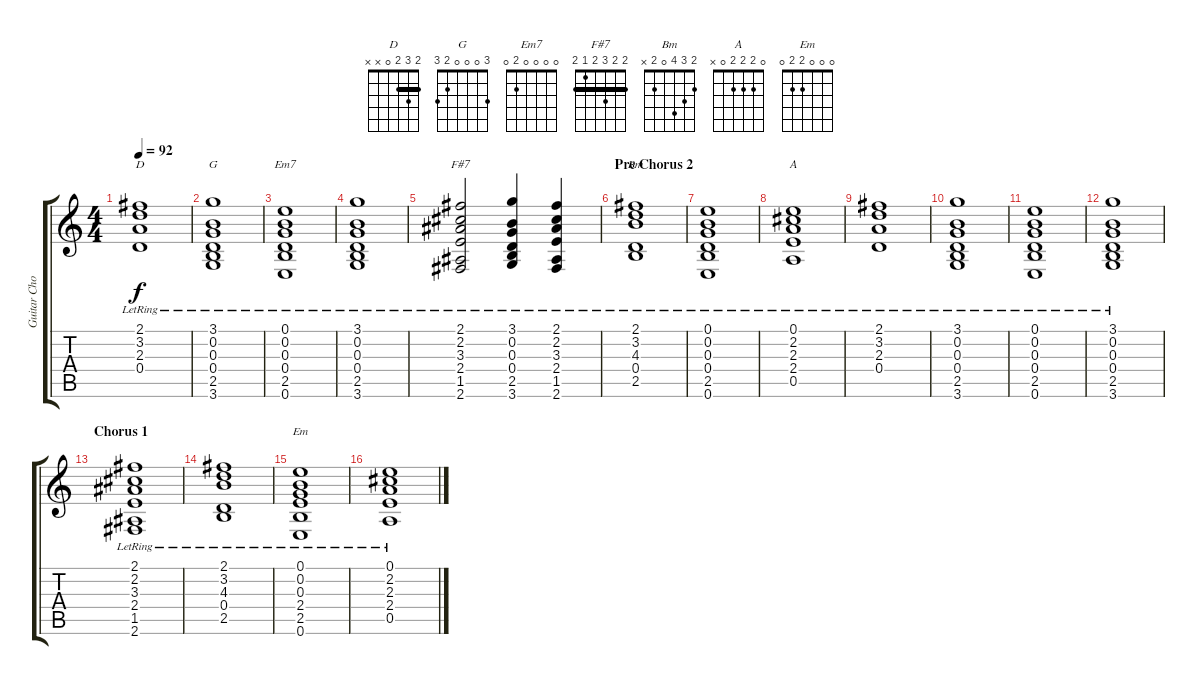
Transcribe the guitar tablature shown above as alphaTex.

\track ("Guitar Chord n Fill" "Guitar Cho") {instrument acousticguitarnylon}
\staff {score tabs}
\tuning (E4 B3 G3 D3 A2 E2) {hide}
\chord ("D" 2 3 2 0 x x) {barre 2}
\chord ("G" 3 0 0 0 2 3)
\chord ("Em7" 0 0 0 0 2 0)
\chord ("F#7" 2 2 3 2 1 2) {barre 2}
\chord ("Bm" 2 3 4 0 2 x)
\chord ("A" 0 2 2 2 0 x)
\chord ("Em" 0 0 0 2 2 0)
\ts (4 4)
\tempo 92
\clef g2
\ks c
(2.1 3.2 2.3 0.4{lr}).1{ch "D" dy f} |
(3.1 0.2 0.3 0.4 2.5 3.6{lr}).1{ch "G"} |
(0.1 0.2 0.3 0.4 2.5 0.6{lr}).1{ch "Em7"} |
(3.1 0.2 0.3 0.4 2.5 3.6{lr}).1 |
(2.1 2.2 3.3 2.4 1.5 2.6{lr}).2{ch "F#7"} (3.1 0.2 0.3 0.4 2.5 3.6{lr}).4 (2.1 2.2 3.3 2.4 1.5 2.6{lr}).4 |
\section ("" "Pre Chorus 2")
(2.1 3.2 4.3 0.4 2.5{lr}).1{ch "Bm"} |
(0.1 0.2 0.3 0.4 2.5 0.6{lr}).1 |
(0.1 2.2 2.3 2.4 0.5{lr}).1{ch "A"} |
(2.1 3.2 2.3 0.4{lr}).1 |
(3.1 0.2 0.3 0.4 2.5 3.6{lr}).1 |
(0.1 0.2 0.3 0.4 2.5 0.6{lr}).1 |
(3.1 0.2 0.3 0.4 2.5 3.6{lr}).1 |
\section ("" "Chorus 1")
(2.1 2.2 3.3 2.4 1.5 2.6{lr}).1 |
(2.1 3.2 4.3 0.4 2.5{lr}).1 |
(0.1 0.2 0.3 2.4 2.5 0.6{lr}).1{ch "Em"} |
(0.1 2.2 2.3 2.4 0.5{lr}).1
